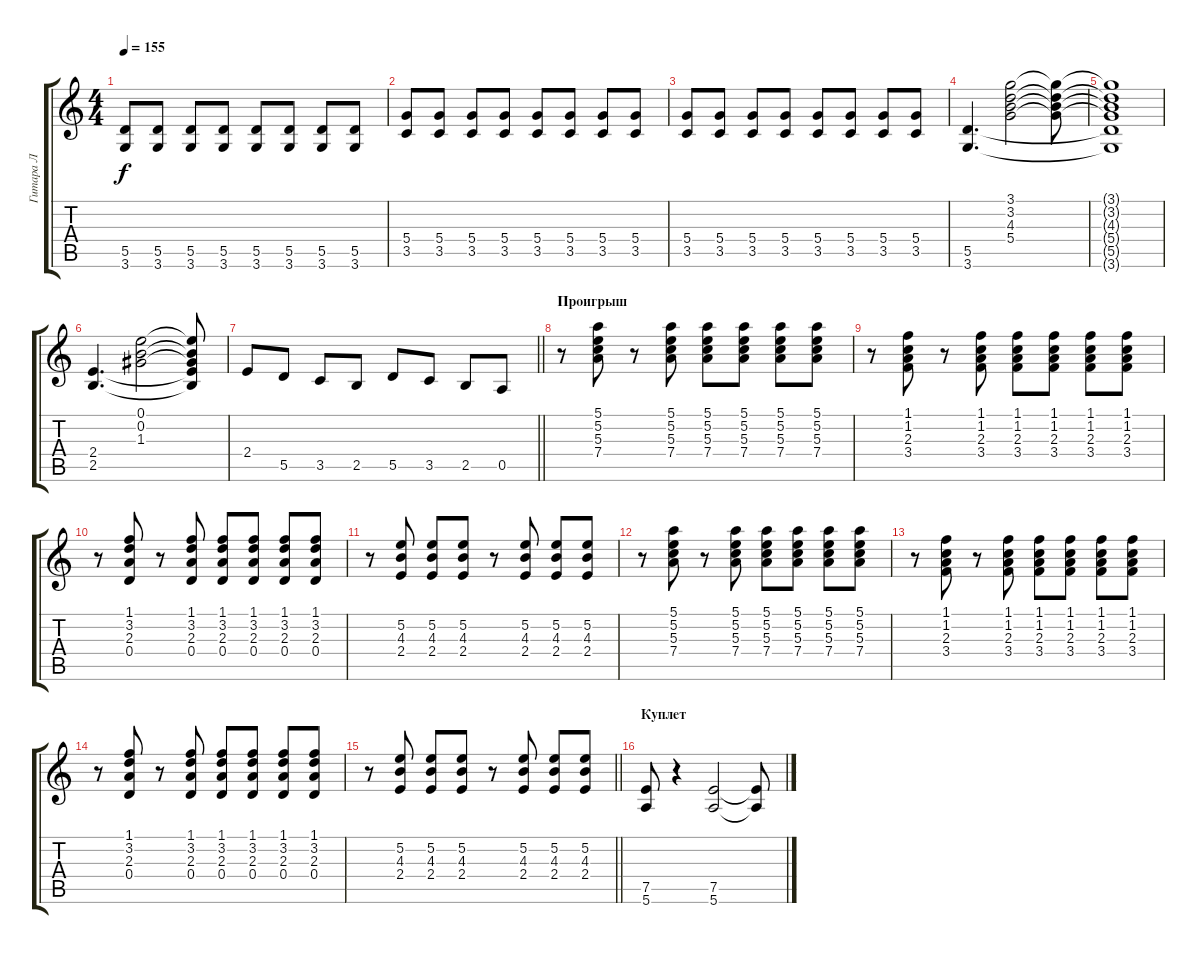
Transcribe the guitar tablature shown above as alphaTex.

\track ("Гитара Л" "Гитара Л") {instrument overdrivenguitar}
\staff {score tabs}
\tuning (E4 B3 G3 D3 A2 E2) {hide}
\ts (4 4)
\tempo 155
\clef g2
\ks c
(5.5 3.6).8{dy f} (5.5 3.6).8 (5.5 3.6).8 (5.5 3.6).8 (5.5 3.6).8 (5.5 3.6).8 (5.5 3.6).8 (5.5 3.6).8 |
(5.4 3.5).8 (5.4 3.5).8 (5.4 3.5).8 (5.4 3.5).8 (5.4 3.5).8 (5.4 3.5).8 (5.4 3.5).8 (5.4 3.5).8 |
(5.4 3.5).8 (5.4 3.5).8 (5.4 3.5).8 (5.4 3.5).8 (5.4 3.5).8 (5.4 3.5).8 (5.4 3.5).8 (5.4 3.5).8 |
(5.5 3.6).4{d} (3.1 3.2 4.3 5.4).2 (3.1{t} 3.2{t} 4.3{t} 5.4{t}).8 |
(3.1{t} 3.2{t} 4.3{t} 5.4{t} 5.5{t} 3.6{t}).1 |
(2.4 2.5).4{d} (0.1 0.2 1.3).2 (0.1{t} 0.2{t} 1.3{t} 2.4{t} 2.5{t}).8 |
\barLineRight lightlight
2.4.8 5.5.8 3.5.8 2.5.8 5.5.8 3.5.8 2.5.8 0.5.8 |
\section ("" "Проигрыш")
r.8 (5.1 5.2 5.3 7.4).8 r.8 (5.1 5.2 5.3 7.4).8 (5.1 5.2 5.3 7.4).8 (5.1 5.2 5.3 7.4).8 (5.1 5.2 5.3 7.4).8 (5.1 5.2 5.3 7.4).8 |
r.8 (1.1 1.2 2.3 3.4).8 r.8 (1.1 1.2 2.3 3.4).8 (1.1 1.2 2.3 3.4).8 (1.1 1.2 2.3 3.4).8 (1.1 1.2 2.3 3.4).8 (1.1 1.2 2.3 3.4).8 |
r.8 (1.1 3.2 2.3 0.4).8 r.8 (1.1 3.2 2.3 0.4).8 (1.1 3.2 2.3 0.4).8 (1.1 3.2 2.3 0.4).8 (1.1 3.2 2.3 0.4).8 (1.1 3.2 2.3 0.4).8 |
r.8 (5.2 4.3 2.4).8 (5.2 4.3 2.4).8 (5.2 4.3 2.4).8 r.8 (5.2 4.3 2.4).8 (5.2 4.3 2.4).8 (5.2 4.3 2.4).8 |
r.8 (5.1 5.2 5.3 7.4).8 r.8 (5.1 5.2 5.3 7.4).8 (5.1 5.2 5.3 7.4).8 (5.1 5.2 5.3 7.4).8 (5.1 5.2 5.3 7.4).8 (5.1 5.2 5.3 7.4).8 |
r.8 (1.1 1.2 2.3 3.4).8 r.8 (1.1 1.2 2.3 3.4).8 (1.1 1.2 2.3 3.4).8 (1.1 1.2 2.3 3.4).8 (1.1 1.2 2.3 3.4).8 (1.1 1.2 2.3 3.4).8 |
r.8 (1.1 3.2 2.3 0.4).8 r.8 (1.1 3.2 2.3 0.4).8 (1.1 3.2 2.3 0.4).8 (1.1 3.2 2.3 0.4).8 (1.1 3.2 2.3 0.4).8 (1.1 3.2 2.3 0.4).8 |
\barLineRight lightlight
r.8 (5.2 4.3 2.4).8 (5.2 4.3 2.4).8 (5.2 4.3 2.4).8 r.8 (5.2 4.3 2.4).8 (5.2 4.3 2.4).8 (5.2 4.3 2.4).8 |
\section ("" "Куплет")
(7.5 5.6).8 r.4 (7.5 5.6).2 (7.5{t} 5.6{t}).8
